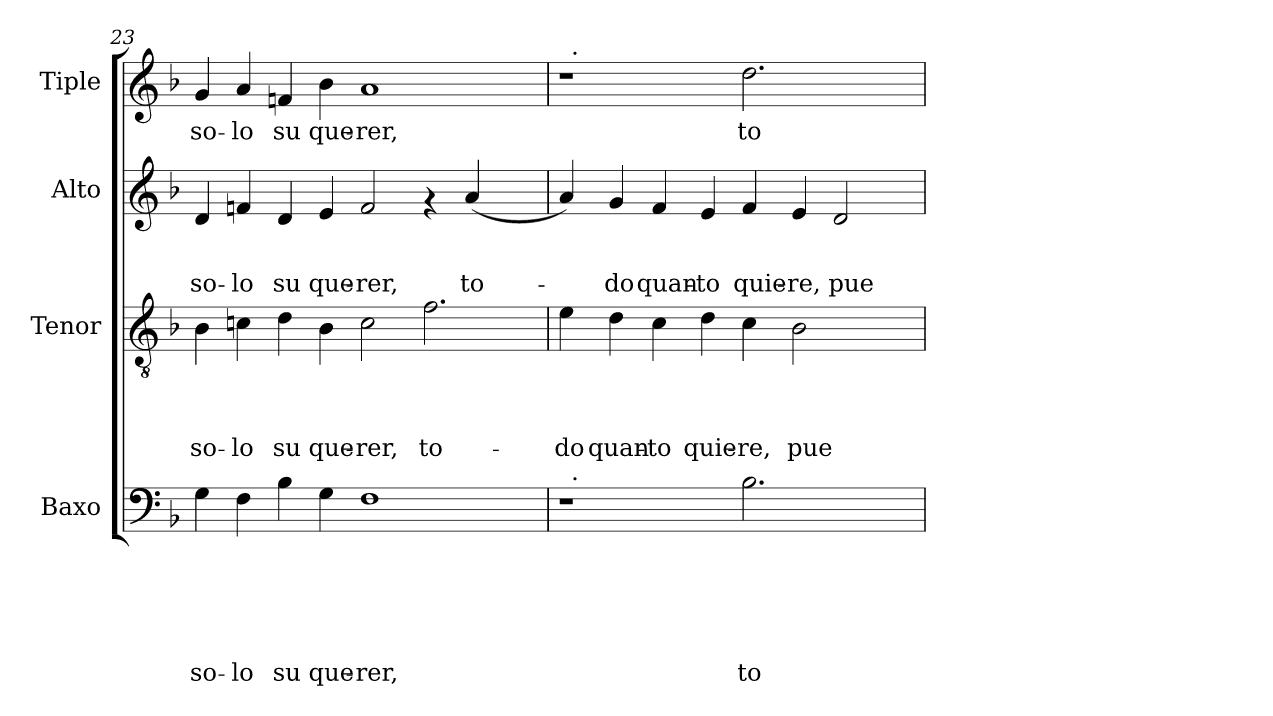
**kern	**text	**text	**text	**text	**text	**text	**kern	**text	**text	**text	**text	**kern	**text	**text	**text	**kern	**text
*part4	*part4	*part4	*part4	*part4	*part4	*part4	*part3	*part3	*part3	*part3	*part3	*part2	*part2	*part2	*part2	*part1	*part1
*staff4	*staff4	*staff4	*staff4	*staff4	*staff4	*staff4	*staff3	*staff3	*staff3	*staff3	*staff3	*staff2	*staff2	*staff2	*staff2	*staff1	*staff1
*I"Baxo	*	*	*	*	*	*	*I"Tenor	*	*	*	*	*I"Alto	*	*	*	*I"Tiple	*
!!LO:PB:g=z
*clefF4	*	*	*	*	*	*	*clefGv2	*	*	*	*	*clefG2	*	*	*	*clefG2	*
*k[b-]	*	*	*	*	*	*	*k[b-]	*	*	*	*	*k[b-]	*	*	*	*k[b-]	*
*F:	*	*	*	*	*	*	*F:	*	*	*	*	*F:	*	*	*	*F:	*
=23	=23	=23	=23	=23	=23	=23	=23	=23	=23	=23	=23	=23	=23	=23	=23	=23	=23
!	!	!	!	!	!	!LO:LY:b	!	!	!	!	!LO:LY:b	!	!	!	!LO:LY:b	!	!LO:LY:b
4G\	.	.	.	.	.	so-	4B-\	.	.	.	so-	4d/	.	.	so-	4g/	so-
!	!	!	!	!	!	!LO:LY:b	!	!	!	!	!LO:LY:b	!	!	!	!LO:LY:b	!	!LO:LY:b
4F\	.	.	.	.	.	-lo	4cn\	.	.	.	-lo	4fn/	.	.	-lo	4a/	-lo
!	!	!	!	!	!	!LO:LY:b	!	!	!	!	!LO:LY:b	!	!	!	!LO:LY:b	!	!LO:LY:b
4B-\	.	.	.	.	.	su	4d\	.	.	.	su	4d/	.	.	su	4fn/	su
!	!	!	!	!	!	!LO:LY:b	!	!	!	!	!LO:LY:b	!	!	!	!LO:LY:b	!	!LO:LY:b
4G\	.	.	.	.	.	que-	4B-\	.	.	.	que-	4e/	.	.	que-	4b-\	que-
!	!	!	!	!	!	!LO:LY:b	!	!	!	!	!LO:LY:b	!	!	!	!LO:LY:b	!	!LO:LY:b
1F	.	.	.	.	.	-rer,	2c\	.	.	.	-rer,	2f/	.	.	-rer,	1a	-rer,
!	!	!	!	!	!	!	!	!	!	!	!LO:LY:b	!	!	!	!	!	!
.	.	.	.	.	.	.	2.f\	.	.	.	to-	4rf	.	.	.	.	.
!	!	!	!	!	!	!	!	!	!	!	!	!	!	!	!LO:LY:b	!	!
.	.	.	.	.	.	.	.	.	.	.	.	(<4a/	.	.	to-	.	.
4ryy	.	.	.	.	.	.	.	.	.	.	.	4ryy	.	.	.	4ryy	.
=24	=24	=24	=24	=24	=24	=24	=24	=24	=24	=24	=24	=24	=24	=24	=24	=24	=24
!	!	!	!	!	!	!	!	!	!	!	!LO:LY:b	!	!	!	!	!	!
*^	*	*	*	*	*	*	*	*	*	*	*	*	*	*	*	*^	*
1r	32ryy	.	.	.	.	.	.	4e\	.	.	.	-do	4a/)	.	.	.	1r	32ryy	.
!	!	!	!	!	!	!	!	!	!	!	!	!	!	!	!	!	!	!LO:TX:a:t=.	!
!	!LO:TX:a:t=.	!	!	!	!	!	!	!	!	!	!	!	!	!	!	!	!	!	!
.	1ryy	.	.	.	.	.	.	.	.	.	.	.	.	.	.	.	.	1ryy	.
!	!	!	!	!	!	!	!	!	!	!	!	!LO:LY:b	!	!	!	!LO:LY:b	!	!	!
.	.	.	.	.	.	.	.	4d\	.	.	.	quan-	4g/	.	.	-do	.	.	.
!	!	!	!	!	!	!	!	!	!	!	!	!LO:LY:b	!	!	!	!LO:LY:b	!	!	!
.	.	.	.	.	.	.	.	4c\	.	.	.	-to	4f/	.	.	quan-	.	.	.
!	!	!	!	!	!	!	!	!	!	!	!	!LO:LY:b	!	!	!	!LO:LY:b	!	!	!
.	.	.	.	.	.	.	.	4d\	.	.	.	quie-	4e:/	.	.	-to	.	.	.
!	!	!	!	!	!	!	!LO:LY:b	!	!	!	!	!LO:LY:b	!	!	!	!LO:LY:b	!	!	!LO:LY:b
2.B-\	.	.	.	.	.	.	to-	4c\	.	.	.	-re,	4f/	.	.	quie-	2.dd\	.	to-
.	2ryy	.	.	.	.	.	.	.	.	.	.	.	.	.	.	.	.	2ryy	.
!	!	!	!	!	!	!	!	!	!	!	!	!LO:LY:b	!	!	!	!LO:LY:b	!	!	!
.	.	.	.	.	.	.	.	2B-\	.	.	.	pue-	4e/	.	.	-re,	.	.	.
!	!	!	!	!	!	!	!	!	!	!	!	!	!	!	!	!LO:LY:b	!	!	!
.	.	.	.	.	.	.	.	.	.	.	.	.	2d/	.	.	pue-	.	.	.
.	4...ryy	.	.	.	.	.	.	.	.	.	.	.	.	.	.	.	.	4...ryy	.
4ryy	.	.	.	.	.	.	.	4ryy	.	.	.	.	.	.	.	.	4ryy	.	.
*v	*v	*	*	*	*	*	*	*	*	*	*	*	*	*	*	*	*v	*v	*
=	=	=	=	=	=	=	=	=	=	=	=	=	=	=	=	=	=
*-	*-	*-	*-	*-	*-	*-	*-	*-	*-	*-	*-	*-	*-	*-	*-	*-	*-
